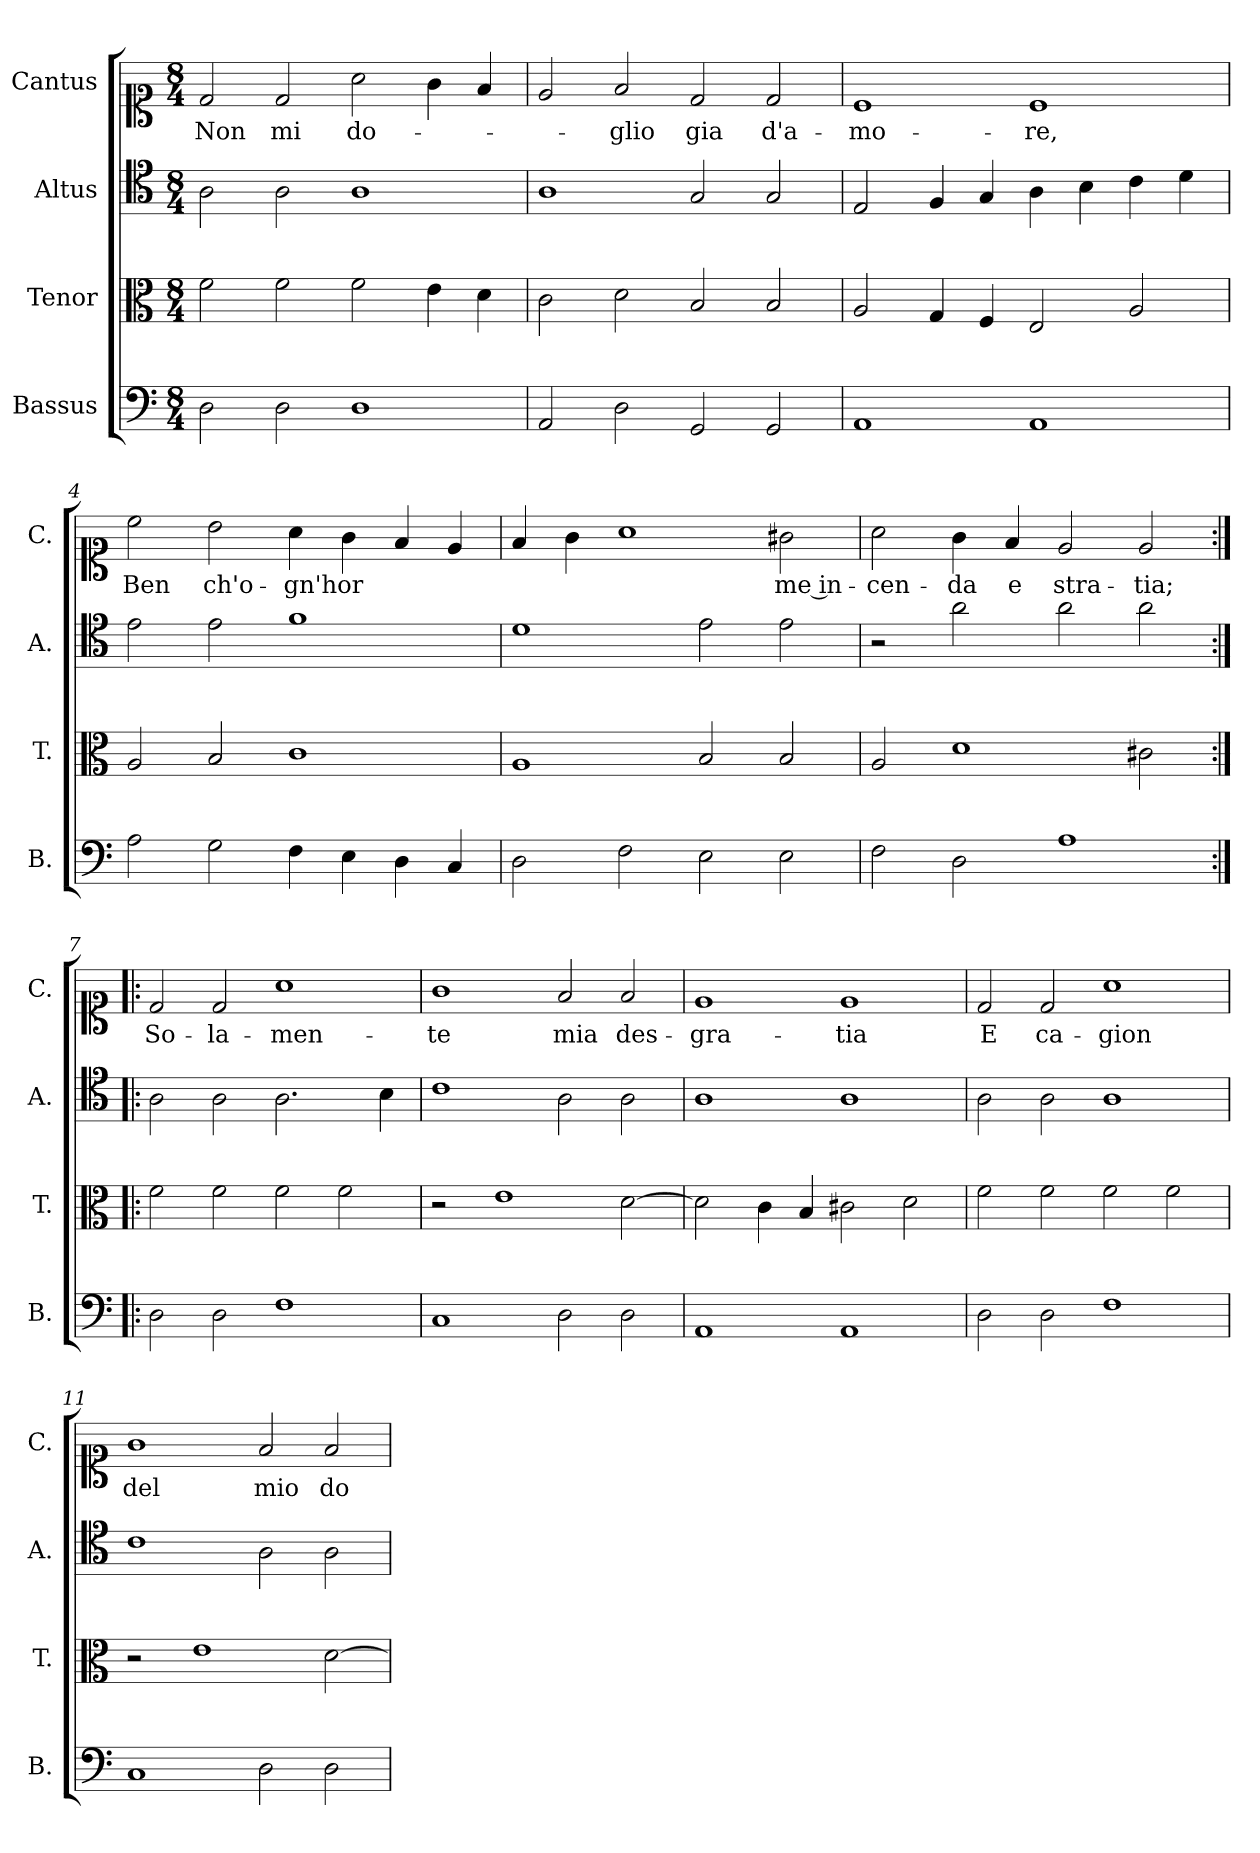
**kern	**kern	**kern	**kern	**text
*part4	*part3	*part2	*part1	*part1
*staff4	*staff3	*staff2	*staff1	*staff1
*I"Bassus	*I"Tenor	*I"Altus	*I"Cantus	*
*I'B.	*I'T.	*I'A.	*I'C.	*
*clefF4	*clefC3	*clefC4	*clefC1	*
*k[]	*k[]	*k[]	*k[]	*
*M8/4	*M8/4	*M8/4	*M8/4	*
=1	=1	=1	=1	=1
!	!	!	!	!LO:LY:b
2D\	2f\	2A\	2d/	Non
!	!	!	!	!LO:LY:b
2D\	2f\	2A\	2d/	mi
!	!	!	!	!LO:LY:b
1D	2f\	1A	2a\	do-
.	4e\	.	4g\	.
.	4d\	.	4f/	.
=2	=2	=2	=2	=2
2AA/	2c\	1A	2e/	.
!	!	!	!	!LO:LY:b
2D\	2d\	.	2f/	-glio
!	!	!	!	!LO:LY:b
2GG/	2B/	2G/	2d/	gia
!	!	!	!	!LO:LY:b
2GG/	2B/	2G/	2d/	d'a-
=3	=3	=3	=3	=3
!	!	!	!	!LO:LY:b
1AA	2A/	2E/	1c	-mo-
.	4G/	4F/	.	.
.	4F/	4G/	.	.
!	!	!	!	!LO:LY:b
1AA	2E/	4A\	1c	-re,
.	.	4B\	.	.
.	2A/	4c\	.	.
.	.	4d\	.	.
=4	=4	=4	=4	=4
!	!	!	!	!LO:LY:b
2A\	2A/	2e\	2cc\	Ben
!	!	!	!	!LO:LY:b
2G\	2B/	2e\	2b\	ch'o-
!	!	!	!	!LO:LY:b
4F\	1c	1f	4a\	-gn'hor
4E\	.	.	4g\	.
4D\	.	.	4f/	.
4C/	.	.	4e/	.
=5	=5	=5	=5	=5
2D\	1A	1d	4f/	.
.	.	.	4g\	.
2F\	.	.	1a	.
2E\	2B/	2e\	.	.
!	!	!	!	!LO:LY:b
2E\	2B/	2e\	2g#X\	me in-
!!LO:LB:g=z
=6	=6	=6	=6	=6
!	!	!	!	!LO:LY:b
2F\	2A/	2r	2a\	-cen-
!	!	!	!	!LO:LY:b
2D\	1d	2a\	4g\	-da
!	!	!	!	!LO:LY:b
.	.	.	4f/	e
!	!	!	!	!LO:LY:b
1A	.	2a\	2e/	stra-
!	!	!	!	!LO:LY:b
.	2c#X\	2a\	2e/	-tia;
=7:|!|:	=7:|!|:	=7:|!|:	=7:|!|:	=7:|!|:
!	!	!	!	!LO:LY:b
2D\	2f\	2A\	2d/	So-
!	!	!	!	!LO:LY:b
2D\	2f\	2A\	2d/	-la-
!	!	!	!	!LO:LY:b
1F	2f\	2.A\	1a	-men-
.	2f\	.	.	.
.	.	4B\	.	.
=8	=8	=8	=8	=8
!	!	!	!	!LO:LY:b
1C	2r	1c	1g	-te
.	1e	.	.	.
!	!	!	!	!LO:LY:b
2D\	.	2A\	2f/	mia
!	!	!	!	!LO:LY:b
2D\	[2d\	2A\	2f/	des-
=9	=9	=9	=9	=9
!	!	!	!	!LO:LY:b
1AA	2d\]	1A	1e	-gra-
.	4c\	.	.	.
.	4B/	.	.	.
!	!	!	!	!LO:LY:b
1AA	2c#X\	1A	1e	-tia
.	2d\	.	.	.
=10	=10	=10	=10	=10
!	!	!	!	!LO:LY:b
2D\	2f\	2A\	2d/	E
!	!	!	!	!LO:LY:b
2D\	2f\	2A\	2d/	ca-
!	!	!	!	!LO:LY:b
1F	2f\	1A	1a	-gion
.	2f\	.	.	.
!!LO:PB:g=z
=11	=11	=11	=11	=11
!	!	!	!	!LO:LY:b
1C	2r	1c	1g	del
.	1e	.	.	.
!	!	!	!	!LO:LY:b
2D\	.	2A\	2f/	mio
!	!	!	!	!LO:LY:b
2D\	[2d\	2A\	2f/	do-
=	=	=	=	=
*-	*-	*-	*-	*-
